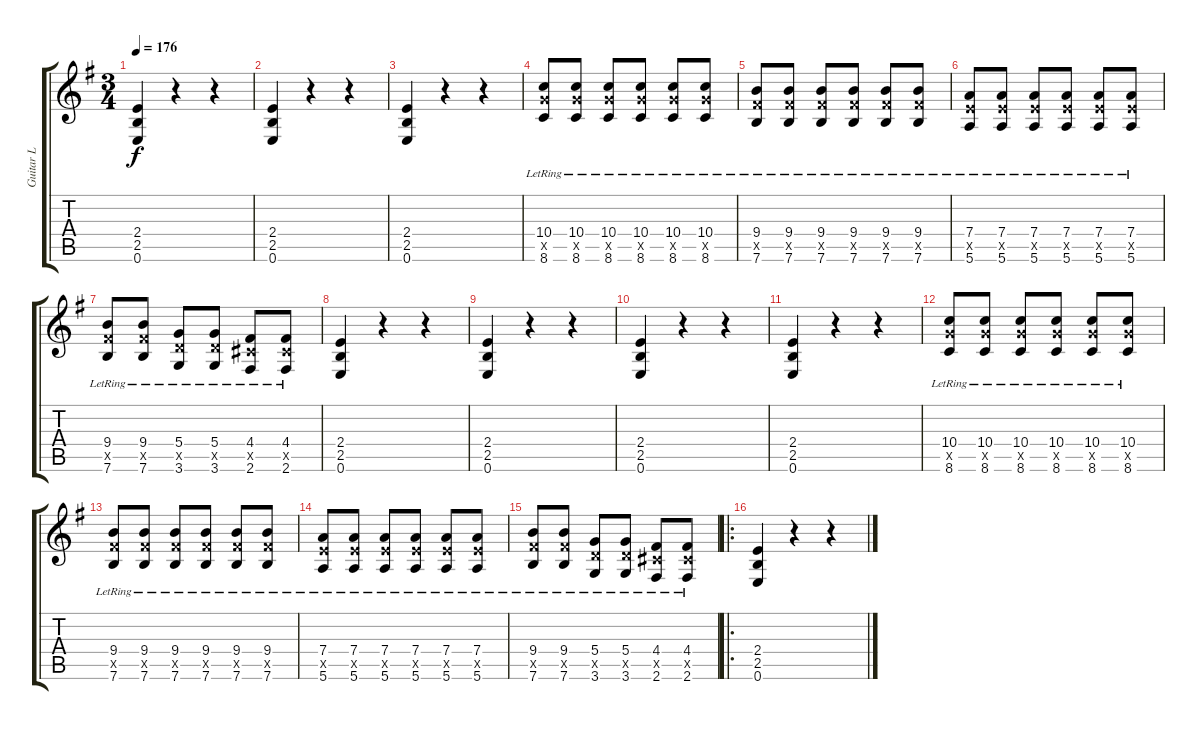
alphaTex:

\track ("Guitar L" "Guitar L") {instrument distortionguitar}
\staff {score tabs}
\tuning (E4 B3 G3 D3 A2 E2) {hide}
\ts (3 4)
\tempo 176
\clef g2
\ks g
(2.4 2.5 0.6).4{dy f} r.4 r.4 |
(2.4 2.5 0.6).4 r.4 r.4 |
(2.4 2.5 0.6).4 r.4 r.4 |
(10.4{lr} 10.5{x} 8.6{lr}).8 (10.4{lr} 10.5{x} 8.6{lr}).8 (10.4{lr} 10.5{x} 8.6{lr}).8 (10.4{lr} 10.5{x} 8.6{lr}).8 (10.4{lr} 10.5{x} 8.6{lr}).8 (10.4{lr} 10.5{x} 8.6{lr}).8 |
(9.4{lr} 9.5{x} 7.6{lr}).8 (9.4{lr} 9.5{x} 7.6{lr}).8 (9.4{lr} 9.5{x} 7.6{lr}).8 (9.4{lr} 9.5{x} 7.6{lr}).8 (9.4{lr} 9.5{x} 7.6{lr}).8 (9.4{lr} 9.5{x} 7.6{lr}).8 |
(7.4{lr} 7.5{x} 5.6{lr}).8 (7.4{lr} 7.5{x} 5.6{lr}).8 (7.4{lr} 7.5{x} 5.6{lr}).8 (7.4{lr} 7.5{x} 5.6{lr}).8 (7.4{lr} 7.5{x} 5.6{lr}).8 (7.4{lr} 7.5{x} 5.6{lr}).8 |
(9.4{lr} 9.5{x} 7.6{lr}).8 (9.4{lr} 9.5{x} 7.6{lr}).8 (5.4{lr} 5.5{x} 3.6{lr}).8 (5.4{lr} 5.5{x} 3.6{lr}).8 (4.4{lr} 4.5{x} 2.6{lr}).8 (4.4{lr} 4.5{x} 2.6{lr}).8 |
(2.4 2.5 0.6).4 r.4 r.4 |
(2.4 2.5 0.6).4 r.4 r.4 |
(2.4 2.5 0.6).4 r.4 r.4 |
(2.4 2.5 0.6).4 r.4 r.4 |
(10.4{lr} 10.5{x} 8.6{lr}).8 (10.4{lr} 10.5{x} 8.6{lr}).8 (10.4{lr} 10.5{x} 8.6{lr}).8 (10.4{lr} 10.5{x} 8.6{lr}).8 (10.4{lr} 10.5{x} 8.6{lr}).8 (10.4{lr} 10.5{x} 8.6{lr}).8 |
(9.4{lr} 9.5{x} 7.6{lr}).8 (9.4{lr} 9.5{x} 7.6{lr}).8 (9.4{lr} 9.5{x} 7.6{lr}).8 (9.4{lr} 9.5{x} 7.6{lr}).8 (9.4{lr} 9.5{x} 7.6{lr}).8 (9.4{lr} 9.5{x} 7.6{lr}).8 |
(7.4{lr} 7.5{x} 5.6{lr}).8 (7.4{lr} 7.5{x} 5.6{lr}).8 (7.4{lr} 7.5{x} 5.6{lr}).8 (7.4{lr} 7.5{x} 5.6{lr}).8 (7.4{lr} 7.5{x} 5.6{lr}).8 (7.4{lr} 7.5{x} 5.6{lr}).8 |
(9.4{lr} 9.5{x} 7.6{lr}).8 (9.4{lr} 9.5{x} 7.6{lr}).8 (5.4{lr} 5.5{x} 3.6{lr}).8 (5.4{lr} 5.5{x} 3.6{lr}).8 (4.4{lr} 4.5{x} 2.6{lr}).8 (4.4{lr} 4.5{x} 2.6{lr}).8 |
\ro
(2.4 2.5 0.6).4 r.4 r.4
